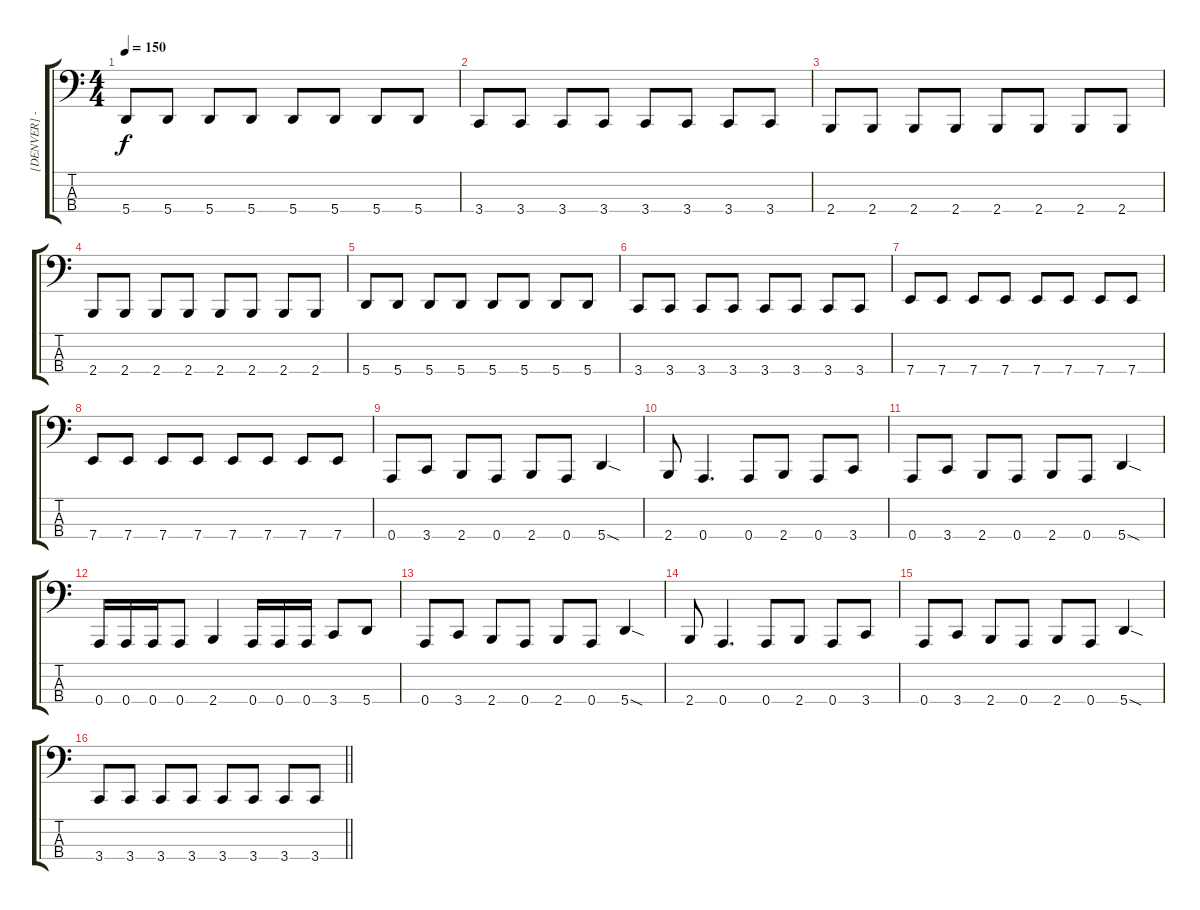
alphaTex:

\track ("[DENVER] - Bass" "[DENVER] -") {instrument electricbassfinger}
\staff {score tabs}
\tuning (D2 A1 E1 A0) {hide}
\ts (4 4)
\tempo 150
\clef f4
\ks c
5.4.8{dy f} 5.4.8 5.4.8 5.4.8 5.4.8 5.4.8 5.4.8 5.4.8 |
3.4.8 3.4.8 3.4.8 3.4.8 3.4.8 3.4.8 3.4.8 3.4.8 |
2.4.8 2.4.8 2.4.8 2.4.8 2.4.8 2.4.8 2.4.8 2.4.8 |
2.4.8 2.4.8 2.4.8 2.4.8 2.4.8 2.4.8 2.4.8 2.4.8 |
5.4.8 5.4.8 5.4.8 5.4.8 5.4.8 5.4.8 5.4.8 5.4.8 |
3.4.8 3.4.8 3.4.8 3.4.8 3.4.8 3.4.8 3.4.8 3.4.8 |
7.4.8 7.4.8 7.4.8 7.4.8 7.4.8 7.4.8 7.4.8 7.4.8 |
7.4.8 7.4.8 7.4.8 7.4.8 7.4.8 7.4.8 7.4.8 7.4.8 |
0.4.8 3.4.8 2.4.8 0.4.8 2.4.8 0.4.8 5.4{sod}.4 |
2.4.8 0.4.4{d} 0.4.8 2.4.8 0.4.8 3.4.8 |
0.4.8 3.4.8 2.4.8 0.4.8 2.4.8 0.4.8 5.4{sod}.4 |
0.4.16 0.4.16 0.4.16 0.4.8 2.4.4 0.4.16 0.4.16 0.4.16 3.4.8 5.4.8 |
0.4.8 3.4.8 2.4.8 0.4.8 2.4.8 0.4.8 5.4{sod}.4 |
2.4.8 0.4.4{d} 0.4.8 2.4.8 0.4.8 3.4.8 |
0.4.8 3.4.8 2.4.8 0.4.8 2.4.8 0.4.8 5.4{sod}.4 |
\barLineRight lightlight
3.4.8 3.4.8 3.4.8 3.4.8 3.4.8 3.4.8 3.4.8 3.4.8
